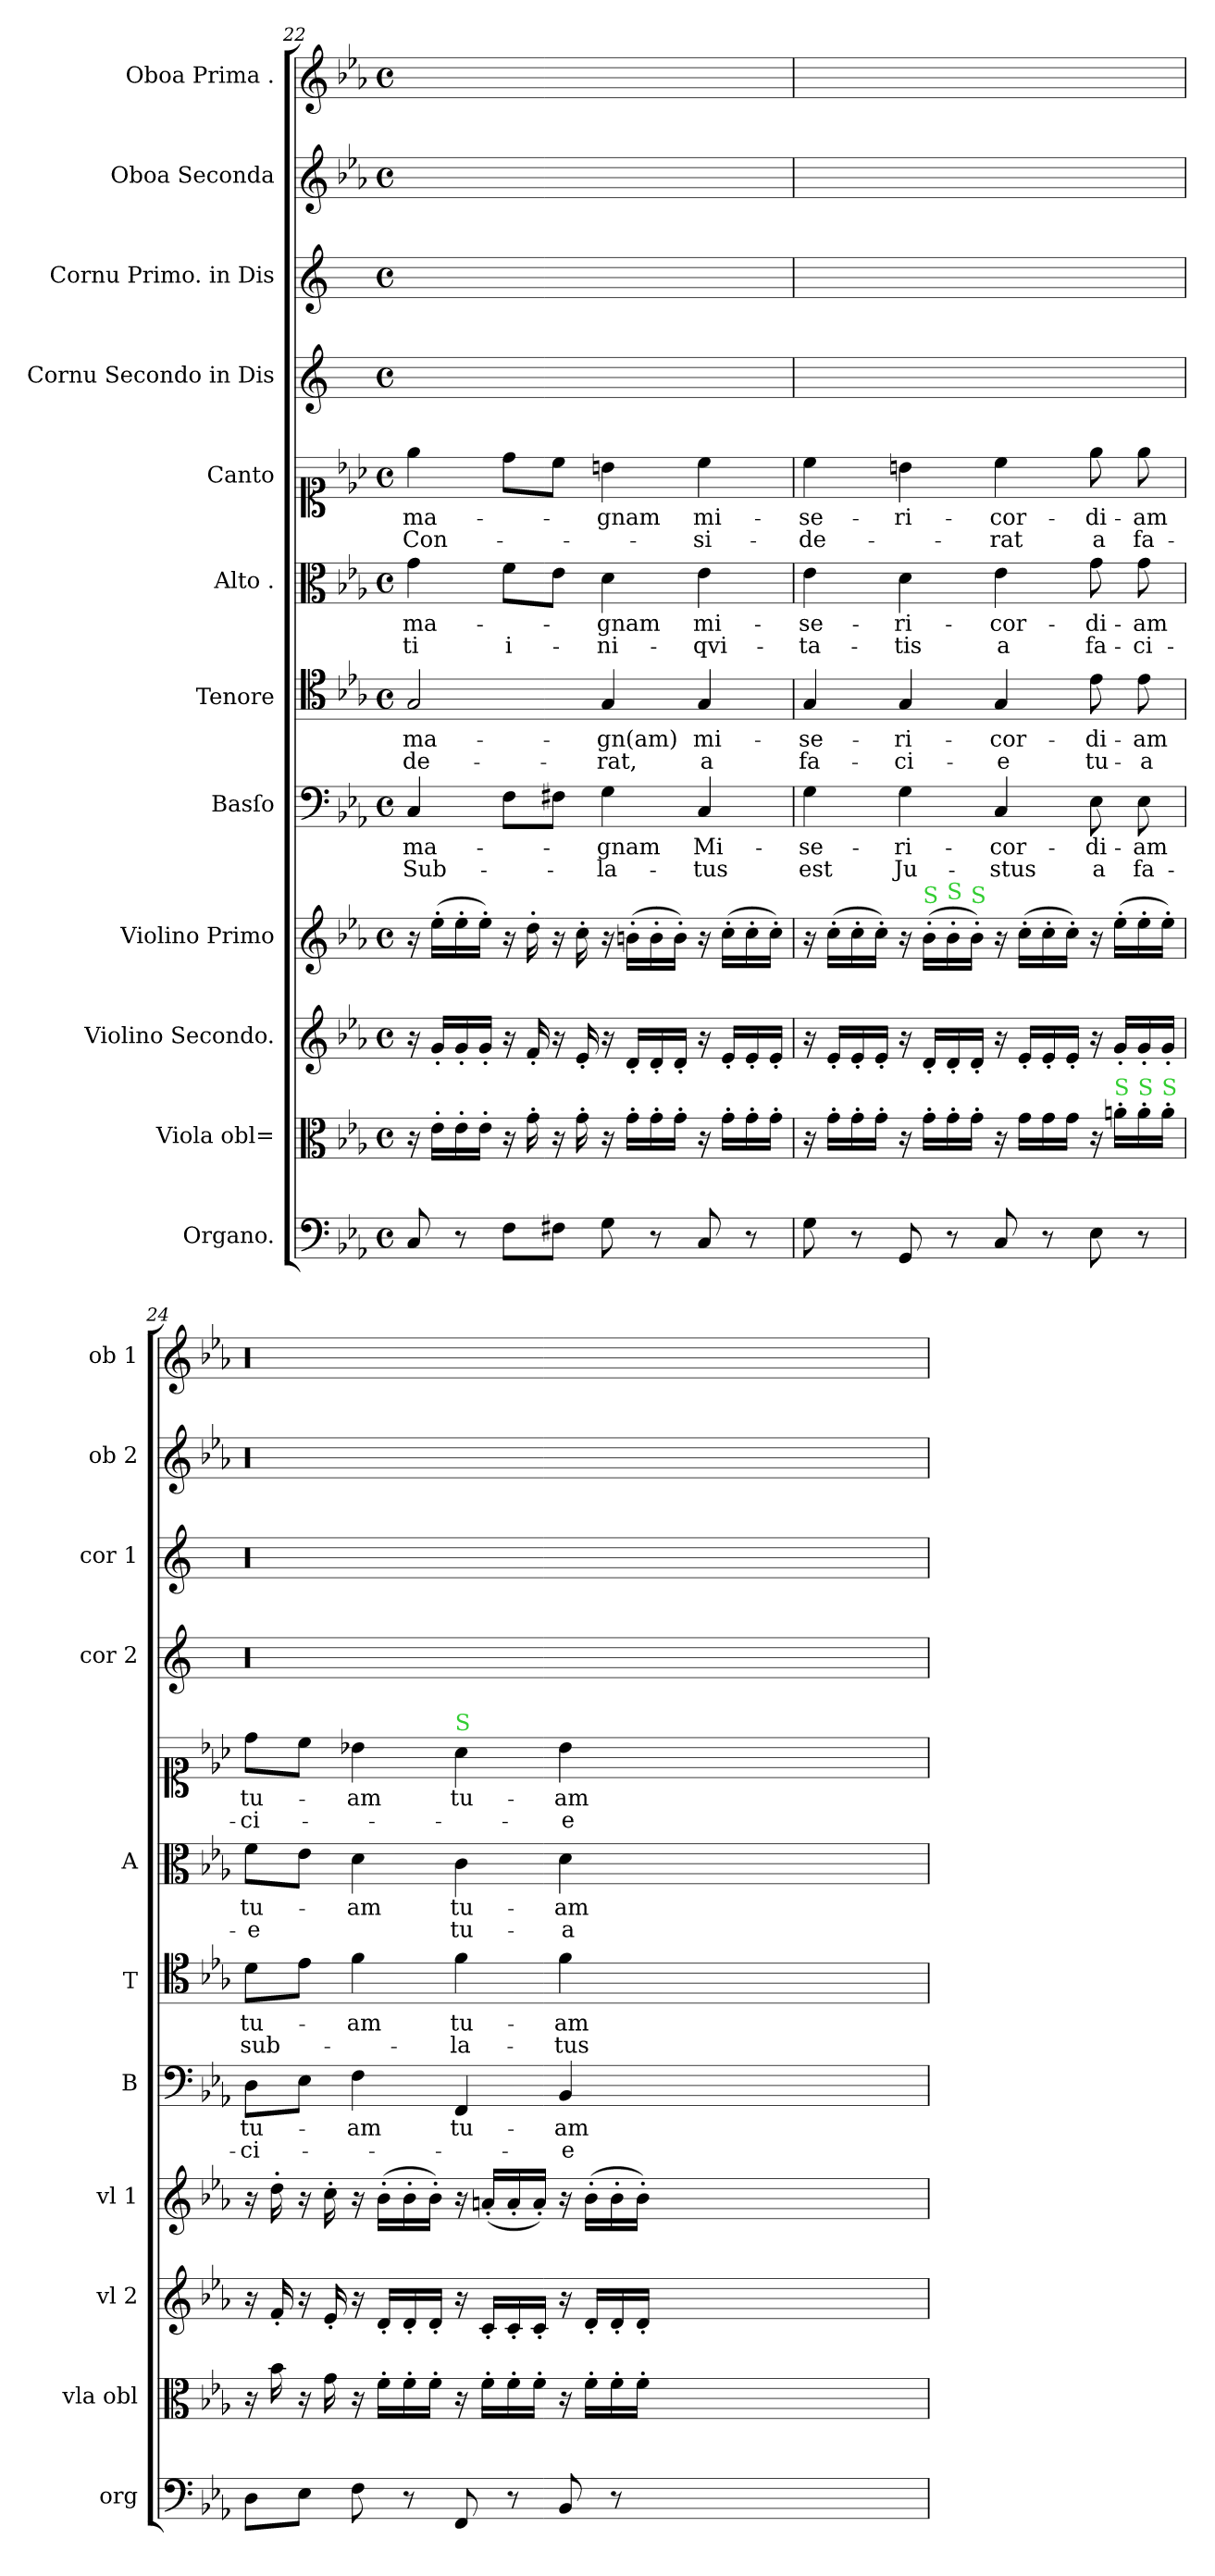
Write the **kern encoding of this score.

**kern	**kern	**kern	**kern	**kern	**text	**text	**kern	**text	**text	**kern	**text	**text	**kern	**text	**text	**kern	**kern	**kern	**kern
*part12	*part11	*part10	*part9	*part8	*part8	*part8	*part7	*part7	*part7	*part6	*part6	*part6	*part5	*part5	*part5	*part4	*part3	*part2	*part1
*staff12	*staff11	*staff10	*staff9	*staff8	*staff8	*staff8	*staff7	*staff7	*staff7	*staff6	*staff6	*staff6	*staff5	*staff5	*staff5	*staff4	*staff3	*staff2	*staff1
*I"Organo.	*I"Viola obl=	*I"Violino Secondo.	*I"Violino Primo	*I"Basſo	*	*	*I"Tenore	*	*	*I"Alto .	*	*	*I"Canto	*	*	*I"Cornu Secondo in Dis	*I"Cornu Primo. in Dis	*I"Oboa Seconda	*I"Oboa Prima .
*I'org	*I'vla obl	*I'vl 2	*I'vl 1	*I'B	*	*	*I'T	*	*	*I'A	*	*	*	*	*	*I'cor 2	*I'cor 1	*I'ob 2	*I'ob 1
*clefF4	*clefC3	*clefG2	*clefG2	*clefF4	*	*	*clefC4	*	*	*clefC3	*	*	*clefC1	*	*	*clefG2	*clefG2	*clefG2	*clefG2
*	*	*	*	*	*	*	*	*	*	*	*	*	*	*	*	*ITrd5c9	*ITrd5c9	*	*
*k[b-e-a-]	*k[b-e-a-]	*k[b-e-a-]	*k[b-e-a-]	*k[b-e-a-]	*	*	*k[b-e-a-]	*	*	*k[b-e-a-]	*	*	*k[b-e-a-]	*	*	*k[b-e-a-]	*k[b-e-a-]	*k[b-e-a-]	*k[b-e-a-]
*E-:	*E-:	*E-:	*E-:	*E-:	*	*	*E-:	*	*	*E-:	*	*	*E-:	*	*	*E-:	*E-:	*E-:	*E-:
*M4/4	*M4/4	*M4/4	*M4/4	*M4/4	*	*	*M4/4	*	*	*M4/4	*	*	*M4/4	*	*	*M4/4	*M4/4	*M4/4	*M4/4
*met(c)	*met(c)	*met(c)	*met(c)	*met(c)	*	*	*met(c)	*	*	*met(c)	*	*	*met(c)	*	*	*met(c)	*met(c)	*met(c)	*met(c)
=22	=22	=22	=22	=22	=22	=22	=22	=22	=22	=22	=22	=22	=22	=22	=22	=22	=22	=22	=22
8C/	16r	16r	16r	4C/	ma-	Sub-	2G/	ma-	-de-	4g\	ma-	-ti	4ee-\	ma-	Con-	1ryy	1ryy	1ryy	1ryy
.	16e-'\LL	16g'/LL	(16ee-'\LL	.	.	.	.	.	.	.	.	.	.	.	.	.	.	.	.
8r	16e-'\	16g'/	16ee-'\	.	.	.	.	.	.	.	.	.	.	.	.	.	.	.	.
.	16e-'\JJ	16g'/JJ	16ee-'\JJ)	.	.	.	.	.	.	.	.	.	.	.	.	.	.	.	.
8F\L	16r	16r	16r	8F\L	.	.	.	.	.	8f\L	.	i-	8dd\L	.	.	.	.	.	.
.	16g'\	16f'/	16dd'\	.	.	.	.	.	.	.	.	.	.	.	.	.	.	.	.
8F#X\J	16r	16r	16r	8F#X\J	.	.	.	.	.	8e-\J	.	.	8cc\J	.	.	.	.	.	.
.	16g'\	16e-'/	16cc'\	.	.	.	.	.	.	.	.	.	.	.	.	.	.	.	.
8G\	16r	16r	16r	4G\	-gnam	-la-	4G/	-gn(am)	-rat,	4d\	-gnam	-ni-	4bn\	-gnam	.	.	.	.	.
.	16g'\LL	16d'/LL	(16bn'\LL	.	.	.	.	.	.	.	.	.	.	.	.	.	.	.	.
8r	16g'\	16d'/	16b'\	.	.	.	.	.	.	.	.	.	.	.	.	.	.	.	.
.	16g'\JJ	16d'/JJ	16b'\JJ)	.	.	.	.	.	.	.	.	.	.	.	.	.	.	.	.
8C/	16r	16r	16r	4C/	Mi-	-tus	4G/	mi-	a	4e-\	mi-	-qvi-	4cc\	mi-	-si-	.	.	.	.
.	16g'\LL	16e-'/LL	(16cc'\LL	.	.	.	.	.	.	.	.	.	.	.	.	.	.	.	.
8r	16g'\	16e-'/	16cc'\	.	.	.	.	.	.	.	.	.	.	.	.	.	.	.	.
.	16g'\JJ	16e-'/JJ	16cc'\JJ)	.	.	.	.	.	.	.	.	.	.	.	.	.	.	.	.
=23	=23	=23	=23	=23	=23	=23	=23	=23	=23	=23	=23	=23	=23	=23	=23	=23	=23	=23	=23
8G\	16r	16r	16r	4G\	-se-	est	4G/	-se-	fa-	4e-\	-se-	-ta-	4cc\	-se-	-de-	1ryy	1ryy	1ryy	1ryy
.	16g'\LL	16e-'/LL	(16cc'\LL	.	.	.	.	.	.	.	.	.	.	.	.	.	.	.	.
8r	16g'\	16e-'/	16cc'\	.	.	.	.	.	.	.	.	.	.	.	.	.	.	.	.
.	16g'\JJ	16e-'/JJ	16cc'\JJ)	.	.	.	.	.	.	.	.	.	.	.	.	.	.	.	.
8GG/	16r	16r	16r	4G\	-ri-	Ju-	4G/	-ri-	-ci-	4d\	-ri-	-tis	4bn\	-ri-	.	.	.	.	.
!	!	!	!LO:TX:a:color=limegreen:t=S	!	!	!	!	!	!	!	!	!	!	!	!	!	!	!	!
.	16g'\LL	16d'/LL	(16b-'\LL	.	.	.	.	.	.	.	.	.	.	.	.	.	.	.	.
!	!	!	!LO:TX:a:color=limegreen:t=S	!	!	!	!	!	!	!	!	!	!	!	!	!	!	!	!
8r	16g'\	16d'/	16b-'\	.	.	.	.	.	.	.	.	.	.	.	.	.	.	.	.
!	!	!	!LO:TX:a:color=limegreen:t=S	!	!	!	!	!	!	!	!	!	!	!	!	!	!	!	!
.	16g'\JJ	16d'/JJ	16b-'\JJ)	.	.	.	.	.	.	.	.	.	.	.	.	.	.	.	.
8C/	16r	16r	16r	4C/	-cor-	-stus	4G/	-cor-	-e	4e-\	-cor-	a	4cc\	-cor-	-rat	.	.	.	.
.	16g\LL	16e-'/LL	(16cc'\LL	.	.	.	.	.	.	.	.	.	.	.	.	.	.	.	.
8r	16g\	16e-'/	16cc'\	.	.	.	.	.	.	.	.	.	.	.	.	.	.	.	.
.	16g\JJ	16e-'/JJ	16cc'\JJ)	.	.	.	.	.	.	.	.	.	.	.	.	.	.	.	.
8E-\	16r	16r	16r	8E-\	-di-	a	8e-\	-di-	tu-	8g\	-di-	fa-	8ee-\	-di-	a	.	.	.	.
!	!LO:TX:a:color=limegreen:t=S	!	!	!	!	!	!	!	!	!	!	!	!	!	!	!	!	!	!
.	16an'\LL	16g'/LL	(16ee-'\LL	.	.	.	.	.	.	.	.	.	.	.	.	.	.	.	.
!	!LO:TX:a:color=limegreen:t=S	!	!	!	!	!	!	!	!	!	!	!	!	!	!	!	!	!	!
8r	16a'\	16g'/	16ee-'\	8E-\	-am	fa-	8e-\	-am	-a	8g\	-am	-ci-	8ee-\	-am	fa-	.	.	.	.
!	!LO:TX:a:color=limegreen:t=S	!	!	!	!	!	!	!	!	!	!	!	!	!	!	!	!	!	!
.	16a'\JJ	16g'/JJ	16ee-'\JJ)	.	.	.	.	.	.	.	.	.	.	.	.	.	.	.	.
=24	=24	=24	=24	=24	=24	=24	=24	=24	=24	=24	=24	=24	=24	=24	=24	=24	=24	=24	=24
8D\L	16r	16r	16r	8D\L	tu-	-ci-	8d\L	tu-	sub-	8f\L	tu-	-e	8dd\L	tu-	-ci-	00r	00r	00r	00r
.	16b-\	16f'/	16dd'\	.	.	.	.	.	.	.	.	.	.	.	.	.	.	.	.
8E-\J	16r	16r	16r	8E-\J	.	.	8e-\J	.	.	8e-\J	.	.	8cc\J	.	.	.	.	.	.
.	16g\	16e-'/	16cc'\	.	.	.	.	.	.	.	.	.	.	.	.	.	.	.	.
8F\	16r	16r	16r	4F\	-am	.	4f\	-am	.	4d\	-am	.	4b-X\	-am	.	.	.	.	.
.	16f'\LL	16d'/LL	(16b-'\LL	.	.	.	.	.	.	.	.	.	.	.	.	.	.	.	.
8r	16f'\	16d'/	16b-'\	.	.	.	.	.	.	.	.	.	.	.	.	.	.	.	.
.	16f'\JJ	16d'/JJ	16b-'\JJ)	.	.	.	.	.	.	.	.	.	.	.	.	.	.	.	.
!	!	!	!	!	!	!	!	!	!	!	!	!	!LO:TX:a:color=limegreen:t=S	!	!	!	!	!	!
!	!	!	!	!	!	!	!	!LO:LY:i	!	!	!LO:LY:i	!	!	!	!	!	!	!	!
8FF/	16r	16r	16r	4FF/	tu-	.	4f\	tu-	-la-	4c\	tu-	tu-	4a-\	tu-	.	.	.	.	.
.	16f'\LL	16c'/LL	(16an'/LL	.	.	.	.	.	.	.	.	.	.	.	.	.	.	.	.
8r	16f'\	16c'/	16a'/	.	.	.	.	.	.	.	.	.	.	.	.	.	.	.	.
.	16f'\JJ	16c'/JJ	16a'/JJ)	.	.	.	.	.	.	.	.	.	.	.	.	.	.	.	.
!	!	!	!	!	!	!	!	!LO:LY:i	!	!	!LO:LY:i	!	!	!	!	!	!	!	!
8BB-/	16r	16r	16r	4BB-/	-am	-e	4f\	-am	-tus	4d\	-am	-a	4b-\	-am	-e	.	.	.	.
.	16f'\LL	16d'/LL	(16b-'\LL	.	.	.	.	.	.	.	.	.	.	.	.	.	.	.	.
8r	16f'\	16d'/	16b-'\	.	.	.	.	.	.	.	.	.	.	.	.	.	.	.	.
.	16f'\JJ	16d'/JJ	16b-'\JJ)	.	.	.	.	.	.	.	.	.	.	.	.	.	.	.	.
0.ryy	0.ryy	0.ryy	0.ryy	0.ryy	.	.	0.ryy	.	.	0.ryy	.	.	0.ryy	.	.	.	.	.	.
=	=	=	=	=	=	=	=	=	=	=	=	=	=	=	=	=	=	=	=
*-	*-	*-	*-	*-	*-	*-	*-	*-	*-	*-	*-	*-	*-	*-	*-	*-	*-	*-	*-
